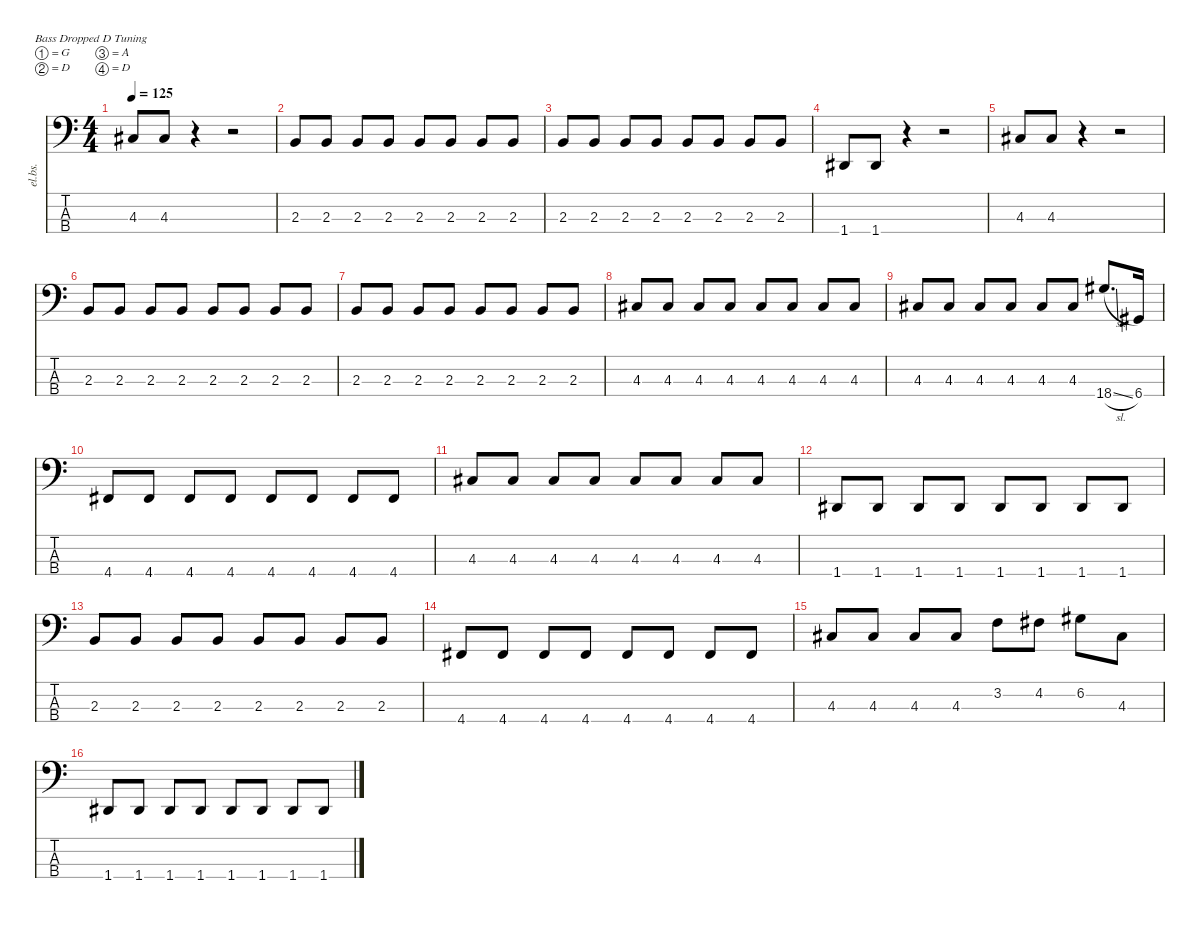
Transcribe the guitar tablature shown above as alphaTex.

\defaultSystemsLayout 4
\hideDynamics
\bracketExtendMode nobrackets
\otherSystemsTrackNameOrientation horizontal
\track ("Piste 3" "el.bs.") {instrument electricbassfinger}
\staff {score tabs}
\tuning (G2 D2 A1 D1)
\ts (4 4)
\tempo 125
\clef f4
\ks c
4.3{acc #}.8{dy f} 4.3{acc #}.8 r.4 r.2 |
2.3.8 2.3.8 2.3.8 2.3.8 2.3.8 2.3.8 2.3.8 2.3.8 |
2.3.8 2.3.8 2.3.8 2.3.8 2.3.8 2.3.8 2.3.8 2.3.8 |
1.4{acc #}.8 1.4{acc #}.8 r.4 r.2 |
4.3{acc #}.8 4.3{acc #}.8 r.4 r.2 |
2.3.8 2.3.8 2.3.8 2.3.8 2.3.8 2.3.8 2.3.8 2.3.8 |
2.3.8 2.3.8 2.3.8 2.3.8 2.3.8 2.3.8 2.3.8 2.3.8 |
4.3{acc #}.8 4.3{acc #}.8 4.3{acc #}.8 4.3{acc #}.8 4.3{acc #}.8 4.3{acc #}.8 4.3{acc #}.8 4.3{acc #}.8 |
4.3{acc #}.8 4.3{acc #}.8 4.3{acc #}.8 4.3{acc #}.8 4.3{acc #}.8 4.3{acc #}.8 18.4{sl acc #}.8{d} 6.4{acc #}.16 |
4.4{acc #}.8 4.4{acc #}.8 4.4{acc #}.8 4.4{acc #}.8 4.4{acc #}.8 4.4{acc #}.8 4.4{acc #}.8 4.4{acc #}.8 |
4.3{acc #}.8 4.3{acc #}.8 4.3{acc #}.8 4.3{acc #}.8 4.3{acc #}.8 4.3{acc #}.8 4.3{acc #}.8 4.3{acc #}.8 |
1.4{acc #}.8 1.4{acc #}.8 1.4{acc #}.8 1.4{acc #}.8 1.4{acc #}.8 1.4{acc #}.8 1.4{acc #}.8 1.4{acc #}.8 |
2.3.8 2.3.8 2.3.8 2.3.8 2.3.8 2.3.8 2.3.8 2.3.8 |
4.4{acc #}.8 4.4{acc #}.8 4.4{acc #}.8 4.4{acc #}.8 4.4{acc #}.8 4.4{acc #}.8 4.4{acc #}.8 4.4{acc #}.8 |
4.3{acc #}.8 4.3{acc #}.8 4.3{acc #}.8 4.3{acc #}.8 3.2.8 4.2{acc #}.8 6.2{acc #}.8 4.3{acc #}.8 |
1.4{acc #}.8 1.4{acc #}.8 1.4{acc #}.8 1.4{acc #}.8 1.4{acc #}.8 1.4{acc #}.8 1.4{acc #}.8 1.4{acc #}.8
